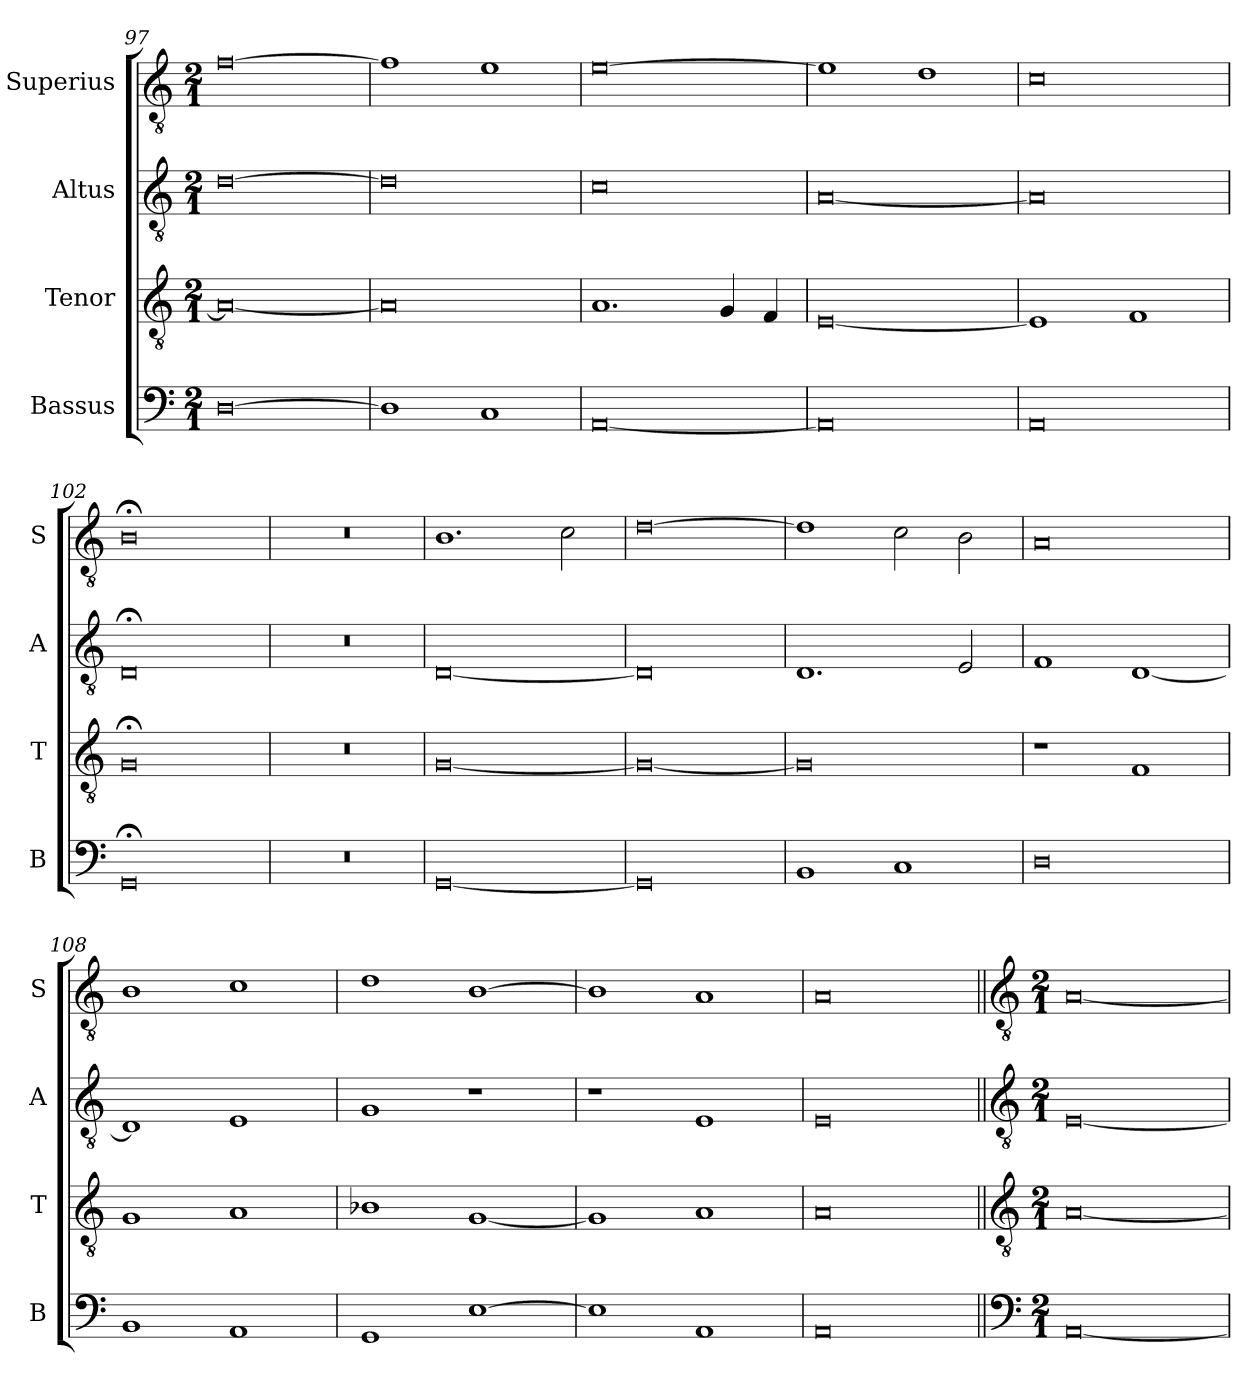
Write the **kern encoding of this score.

**kern	**kern	**kern	**kern
*part4	*part3	*part2	*part1
*staff4	*staff3	*staff2	*staff1
*I"Bassus	*I"Tenor	*I"Altus	*I"Superius
*I'B	*I'T	*I'A	*I'S
*clefF4	*clefGv2	*clefGv2	*clefGv2
*k[]	*k[]	*k[]	*k[]
*M2/1	*M2/1	*M2/1	*M2/1
=97	=97	=97	=97
[0D	0A_	[0d	[0f
=98	=98	=98	=98
1D]	0A]	0d]	1f]
1C	.	.	1e
=99	=99	=99	=99
[0AA	1.A	0c	[0e
.	4G/	.	.
.	4F/	.	.
=100	=100	=100	=100
0AA]	[0E	[0A	1e]
.	.	.	1d
=101	=101	=101	=101
0AA	1E]	0A]	0c
.	1F	.	.
=102	=102	=102	=102
0GG;<	0G;<	0D;<	0B;<
=103	=103	=103	=103
0r	0r	0r	0r
=104	=104	=104	=104
[0GG	[0G	[0D	1.B
.	.	.	2c\
=105	=105	=105	=105
0GG]	0G_	0D]	[0d
=106	=106	=106	=106
1BB	0G]	1.D	1d]
1C	.	.	2c\
.	.	2E/	2B\
=107	=107	=107	=107
0D	1r	1F	0A
.	1F	[1D	.
=108	=108	=108	=108
1BB	1G	1D]	1B
1AA	1A	1E	1c
=109	=109	=109	=109
1GG	1B-X	1G	1d
[1E	[1G	1r	[1B
=110	=110	=110	=110
1E]	1G]	1r	1B]
1AA	1A	1E	1A
=111	=111	=111	=111
0AA	0A	0E	0A
!!LO:LB:g=z
=112||	=112||	=112||	=112||
*clefF4	*clefGv2	*clefGv2	*clefGv2
*k[]	*k[]	*k[]	*k[]
*M2/1	*M2/1	*M2/1	*M2/1
[0AA	[0A	[0E	[0A
=	=	=	=
*-	*-	*-	*-
